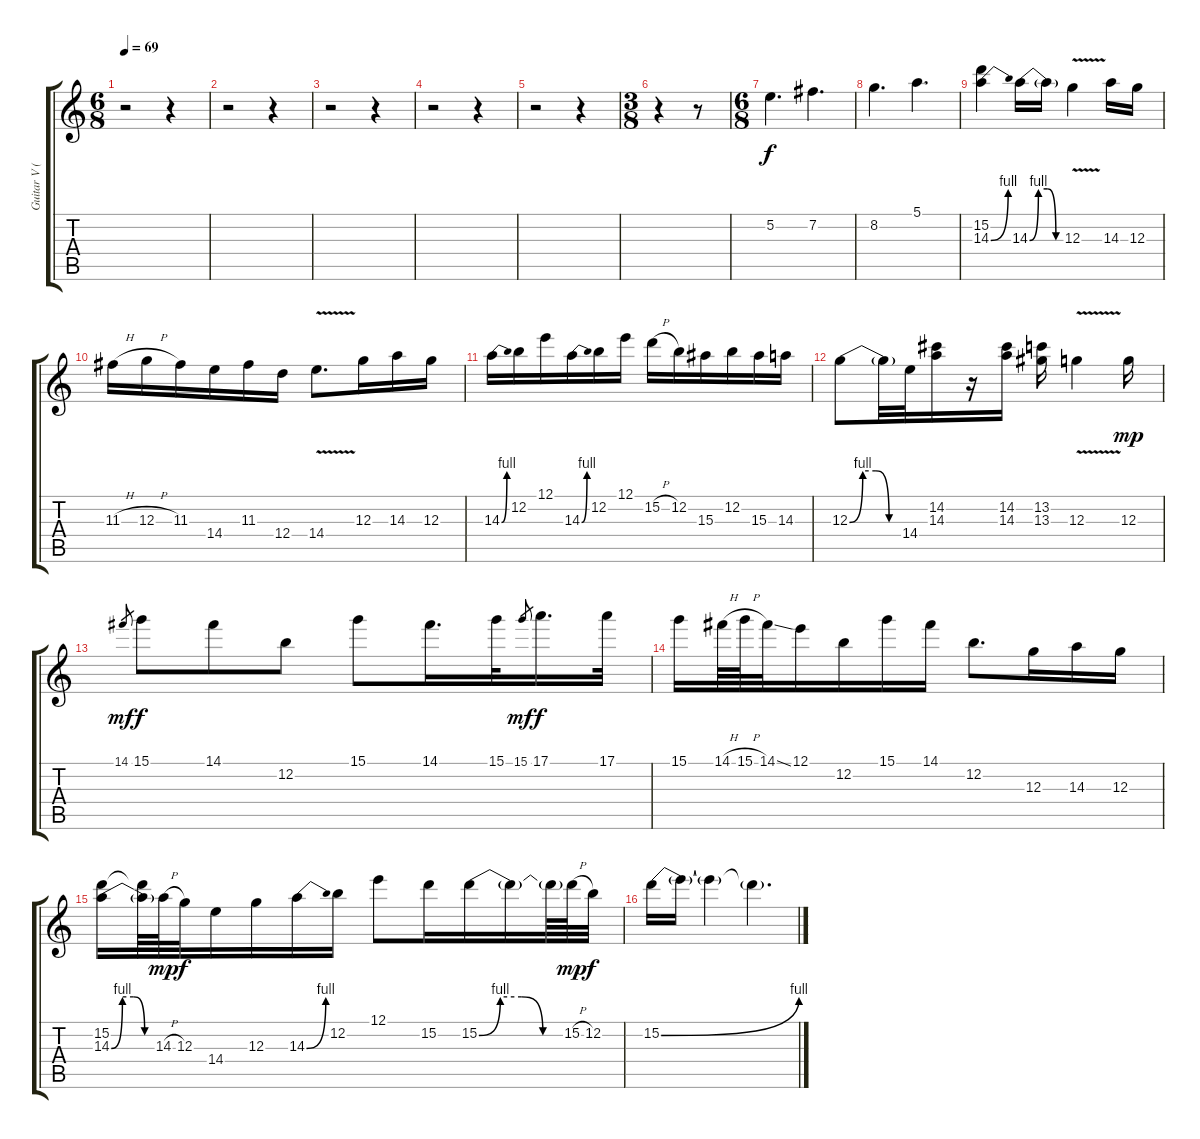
\track ("Guitar V (distortion)" "Guitar V (") {instrument overdrivenguitar}
\staff {score tabs}
\tuning (E4 B3 G3 D3 A2 E2) {hide}
\ts (6 8)
\tempo 69
\clef g2
\ks c
r.2{dy f} r.4 |
r.2 r.4 |
r.2 r.4 |
r.2 r.4 |
r.2 r.4 |
\ts (3 8)
r.4 r.8 |
\ts (6 8)
5.2.4{d} 7.2.4{d} |
8.2.4{d} 5.1.4{d} |
(15.2 14.3{be (bend 0 0 60 4)}).4{volume 16} 14.3{be (custom 0 0 15 4 30 4 45 0 60 0)}.16 14.3{t}.16 12.3{v}.4 14.3.16 12.3.16 |
11.3{h}.16 12.3{h}.16 11.3.16 14.4.16 11.3.16 12.4.16 14.4{v}.8{d} 12.3.16 14.3.16 12.3.16 |
14.3{be (bend 0 0 60 4)}.16 12.2.16 12.1.16 14.3{be (bend 0 0 60 4)}.16 12.2.16 12.1.16 15.2{h}.16 12.2.16 15.3.16 12.2.16 15.3.16 14.3.16 |
12.3{be (custom 0 0 15 4 30 4 45 0 60 0)}.8 12.3{t}.32 14.4.32 (14.2 14.3).16 r.16 (14.2 14.3).16 (13.2 13.3).16 12.3{v}.4 12.3.16{dy mp} |
14.1.8{gr dy mf} 15.1.8{dy f} 14.1.8 12.2.8 15.1.8 14.1.16{d} 15.1.32 15.1.8{gr dy mf} 17.1.16{d dy f} 17.1.32 |
15.1.16 14.1{h}.64 15.1{h}.64 14.1{ss}.32 12.1.16 12.2.16 15.1.16 14.1.16 12.2.8{d} 12.3.16 14.3.16 12.3.16 |
(15.2 14.3{be (custom 0 0 15 4 30 4 45 0 60 0)}).16 (15.2{t} 14.3{t}).64 14.3{h}.64{dy mp} 12.3.32{dy f} 14.4.16 12.3.16 14.3{be (bend 0 0 60 4)}.16 12.2.16 12.1.8 15.2.16 15.2{be (custom 0 0 15 4 30 4 45 0 60 0)}.16 15.2{t}.16 15.2{t}.64 15.2{h}.64{dy mp} 12.2.32{dy f} |
15.2{be (bend 0 0 60 4)}.16 15.2{t}.16 15.2{t}.4 15.2{t}.4{d}
